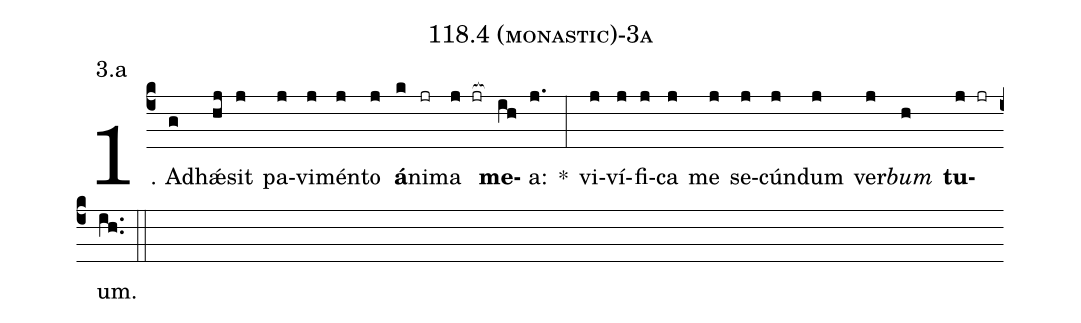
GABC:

name: 118.4 (monastic)-3a;
annotation: 3.a;
%%
(c4)1. Ad(g)hǽ(hj)sit(j) pa(j)vi(j)mén(j)to(j) <b>á</b>(k)ni(jr)ma(j jr[ocb:1{]) <b>me</b>(ih[ocb:0}])a:(j.) *(:) vi(j)ví(j)fi(j)ca(j) me(j) se(j)cún(j)dum(j) ver(j)<i>bum</i>(h) <b>tu</b>(j jr)um.(ih..) (::)
